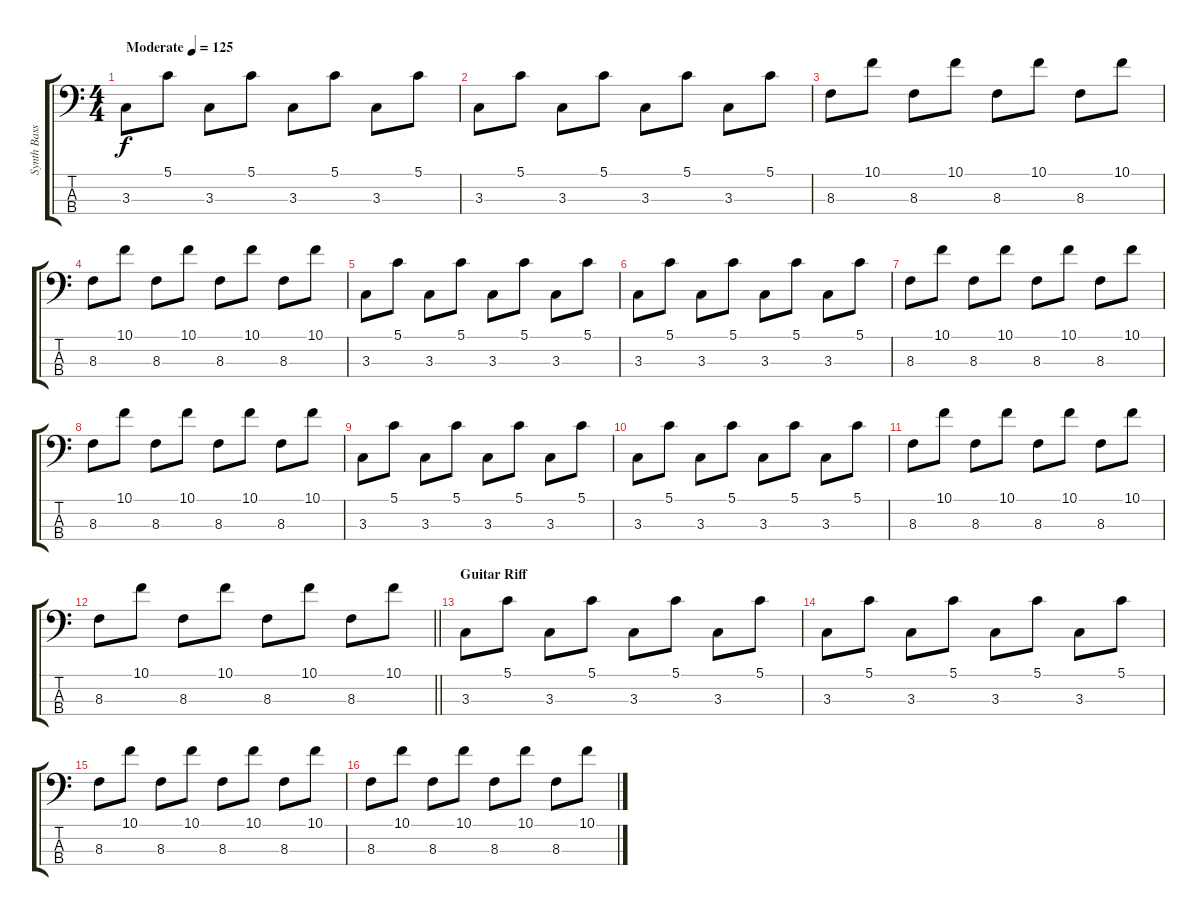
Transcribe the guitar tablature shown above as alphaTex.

\track ("Synth Bass (Gillian Gilbert)" "Synth Bass") {instrument synthbass1}
\staff {score tabs}
\tuning (G2 D2 A1 E1) {hide}
\ts (4 4)
\tempo (125 "Moderate")
\clef f4
\ks c
3.3.8{dy f instrument synthbass1} 5.1.8 3.3.8 5.1.8 3.3.8 5.1.8 3.3.8 5.1.8 |
3.3.8 5.1.8 3.3.8 5.1.8 3.3.8 5.1.8 3.3.8 5.1.8 |
8.3.8 10.1.8 8.3.8 10.1.8 8.3.8 10.1.8 8.3.8 10.1.8 |
8.3.8 10.1.8 8.3.8 10.1.8 8.3.8 10.1.8 8.3.8 10.1.8 |
3.3.8 5.1.8 3.3.8 5.1.8 3.3.8 5.1.8 3.3.8 5.1.8 |
3.3.8 5.1.8 3.3.8 5.1.8 3.3.8 5.1.8 3.3.8 5.1.8 |
8.3.8 10.1.8 8.3.8 10.1.8 8.3.8 10.1.8 8.3.8 10.1.8 |
8.3.8 10.1.8 8.3.8 10.1.8 8.3.8 10.1.8 8.3.8 10.1.8 |
3.3.8 5.1.8 3.3.8 5.1.8 3.3.8 5.1.8 3.3.8 5.1.8 |
3.3.8 5.1.8 3.3.8 5.1.8 3.3.8 5.1.8 3.3.8 5.1.8 |
8.3.8 10.1.8 8.3.8 10.1.8 8.3.8 10.1.8 8.3.8 10.1.8 |
\barLineRight lightlight
8.3.8 10.1.8 8.3.8 10.1.8 8.3.8 10.1.8 8.3.8 10.1.8 |
\section ("" "Guitar Riff")
3.3.8 5.1.8 3.3.8 5.1.8 3.3.8 5.1.8 3.3.8 5.1.8 |
3.3.8 5.1.8 3.3.8 5.1.8 3.3.8 5.1.8 3.3.8 5.1.8 |
8.3.8 10.1.8 8.3.8 10.1.8 8.3.8 10.1.8 8.3.8 10.1.8 |
8.3.8 10.1.8 8.3.8 10.1.8 8.3.8 10.1.8 8.3.8 10.1.8
